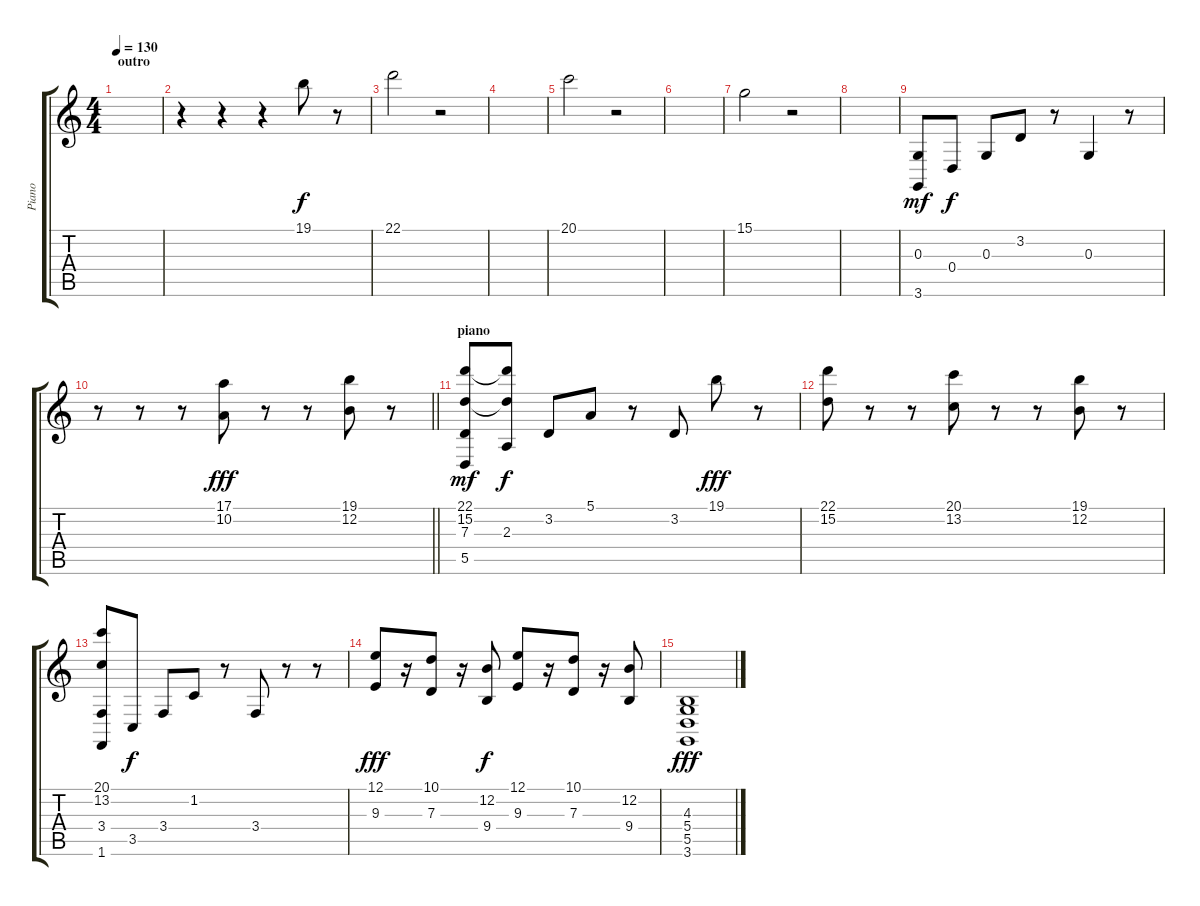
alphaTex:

\track ("Piano" "Piano") {instrument glockenspiel}
\staff {score tabs}
\tuning (E4 B3 G3 D3 A2 E2) {hide}
\ts (4 4)
\section ("" "outro")
\tempo 130
\clef g2
\ks c
|
r.4 r.4 r.4 19.1.8 r.8 |
22.1.2 r.2 |
|
20.1.2 r.2 |
|
15.1.2 r.2 |
|
(0.3 3.6).8{dy mf} 0.4.8{dy f} 0.3.8 3.2.8 r.8 0.3.4 r.8 |
\barLineRight lightlight
r.8 r.8 r.8 (17.1 10.2).8{dy fff} r.8 r.8 (19.1 12.2).8 r.8 |
\section ("" "piano")
(22.1 15.2 7.3 5.5).8{dy mf} (22.1{t} 15.2{t} 2.3).8{dy f} 3.2.8 5.1.8 r.8 3.2.8 19.1.8{dy fff} r.8 |
(22.1 15.2).8 r.8 r.8 (20.1 13.2).8 r.8 r.8 (19.1 12.2).8 r.8 |
(20.1 13.2 3.4 1.6).8 3.5.8{dy f} 3.4.8 1.2.8 r.8 3.4.8 r.8 r.8 |
(12.1 9.3).8{dy fff} r.16 (10.1 7.3).8 r.16 (12.2 9.4).8{dy f} (12.1 9.3).8 r.16 (10.1 7.3).8 r.16 (12.2 9.4).8 |
(4.3 5.4 5.5 3.6).1{dy fff}
